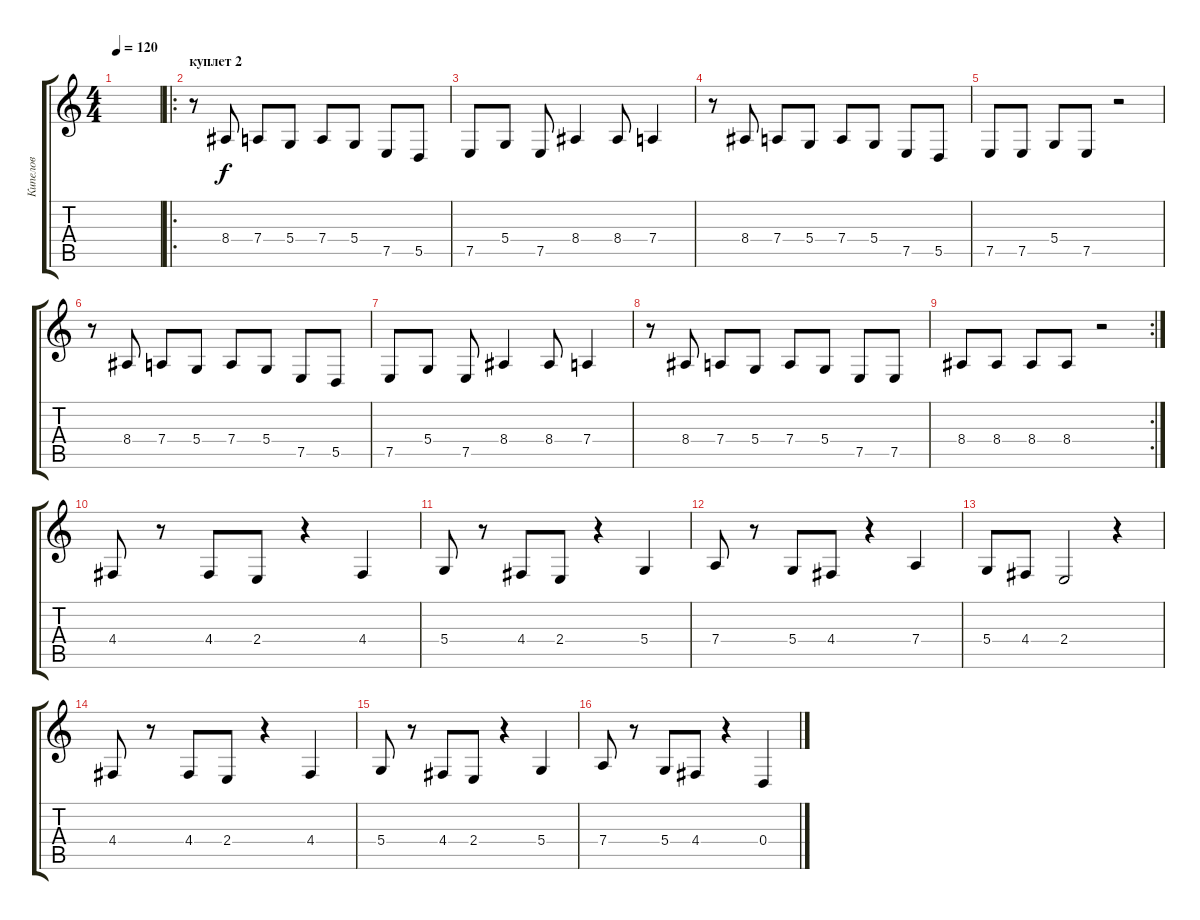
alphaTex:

\track ("Кипелов" "Кипелов") {instrument stringensemble1}
\staff {score tabs}
\tuning (E4 B3 G3 D3 A2 E2) {hide}
\ts (4 4)
\tempo 120
\clef g2
\ks c
|
\ro
\section ("" "куплет 2")
r.8 8.4.8 7.4.8 5.4.8 7.4.8 5.4.8 7.5.8 5.5.8 |
7.5.8 5.4.8 7.5.8 8.4.4 8.4.8 7.4.4 |
r.8 8.4.8 7.4.8 5.4.8 7.4.8 5.4.8 7.5.8 5.5.8 |
7.5.8 7.5.8 5.4.8 7.5.8 r.2 |
r.8 8.4.8 7.4.8 5.4.8 7.4.8 5.4.8 7.5.8 5.5.8 |
7.5.8 5.4.8 7.5.8 8.4.4 8.4.8 7.4.4 |
r.8 8.4.8 7.4.8 5.4.8 7.4.8 5.4.8 7.5.8 7.5.8 |
\rc 2
8.4.8 8.4.8 8.4.8 8.4.8 r.2 |
4.4.8 r.8 4.4.8 2.4.8 r.4 4.4.4 |
5.4.8 r.8 4.4.8 2.4.8 r.4 5.4.4 |
7.4.8 r.8 5.4.8 4.4.8 r.4 7.4.4 |
5.4.8 4.4.8 2.4.2 r.4 |
4.4.8 r.8 4.4.8 2.4.8 r.4 4.4.4 |
5.4.8 r.8 4.4.8 2.4.8 r.4 5.4.4 |
7.4.8 r.8 5.4.8 4.4.8 r.4 0.4.4
